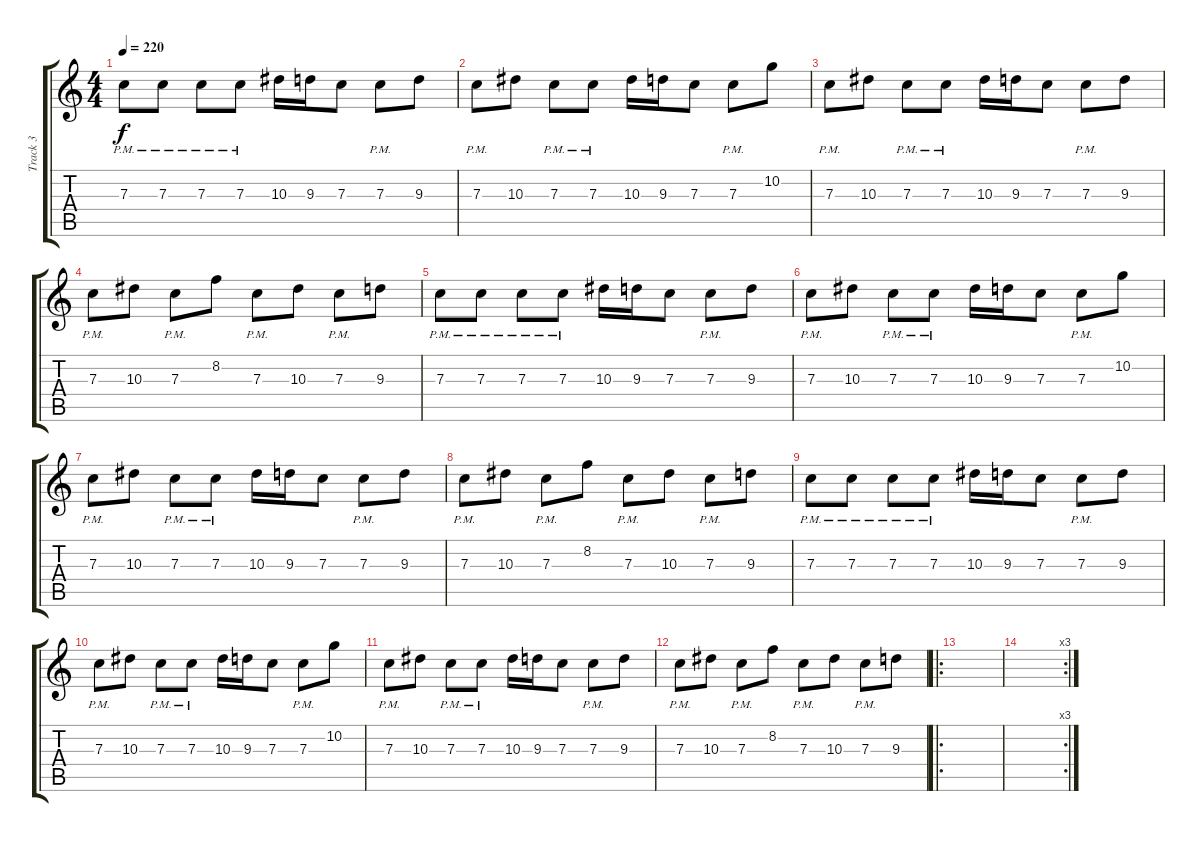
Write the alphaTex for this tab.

\track ("Track 3" "Track 3") {instrument distortionguitar}
\staff {score tabs}
\tuning (D4 A3 F3 C3 G2 C2) {hide}
\ts (4 4)
\tempo 220
\clef g2
\ks c
7.3{pm}.8{dy f} 7.3{pm}.8 7.3{pm}.8 7.3{pm}.8 10.3.16 9.3.16 7.3.8 7.3{pm}.8 9.3.8 |
7.3{pm}.8 10.3.8 7.3{pm}.8 7.3{pm}.8 10.3.16 9.3.16 7.3.8 7.3{pm}.8 10.2.8 |
7.3{pm}.8 10.3.8 7.3{pm}.8 7.3{pm}.8 10.3.16 9.3.16 7.3.8 7.3{pm}.8 9.3.8 |
7.3{pm}.8 10.3.8 7.3{pm}.8 8.2.8 7.3{pm}.8 10.3.8 7.3{pm}.8 9.3.8 |
7.3{pm}.8 7.3{pm}.8 7.3{pm}.8 7.3{pm}.8 10.3.16 9.3.16 7.3.8 7.3{pm}.8 9.3.8 |
7.3{pm}.8 10.3.8 7.3{pm}.8 7.3{pm}.8 10.3.16 9.3.16 7.3.8 7.3{pm}.8 10.2.8 |
7.3{pm}.8 10.3.8 7.3{pm}.8 7.3{pm}.8 10.3.16 9.3.16 7.3.8 7.3{pm}.8 9.3.8 |
7.3{pm}.8 10.3.8 7.3{pm}.8 8.2.8 7.3{pm}.8 10.3.8 7.3{pm}.8 9.3.8 |
7.3{pm}.8 7.3{pm}.8 7.3{pm}.8 7.3{pm}.8 10.3.16 9.3.16 7.3.8 7.3{pm}.8 9.3.8 |
7.3{pm}.8 10.3.8 7.3{pm}.8 7.3{pm}.8 10.3.16 9.3.16 7.3.8 7.3{pm}.8 10.2.8 |
7.3{pm}.8 10.3.8 7.3{pm}.8 7.3{pm}.8 10.3.16 9.3.16 7.3.8 7.3{pm}.8 9.3.8 |
7.3{pm}.8 10.3.8 7.3{pm}.8 8.2.8 7.3{pm}.8 10.3.8 7.3{pm}.8 9.3.8 |
\ro
|
\rc 3
